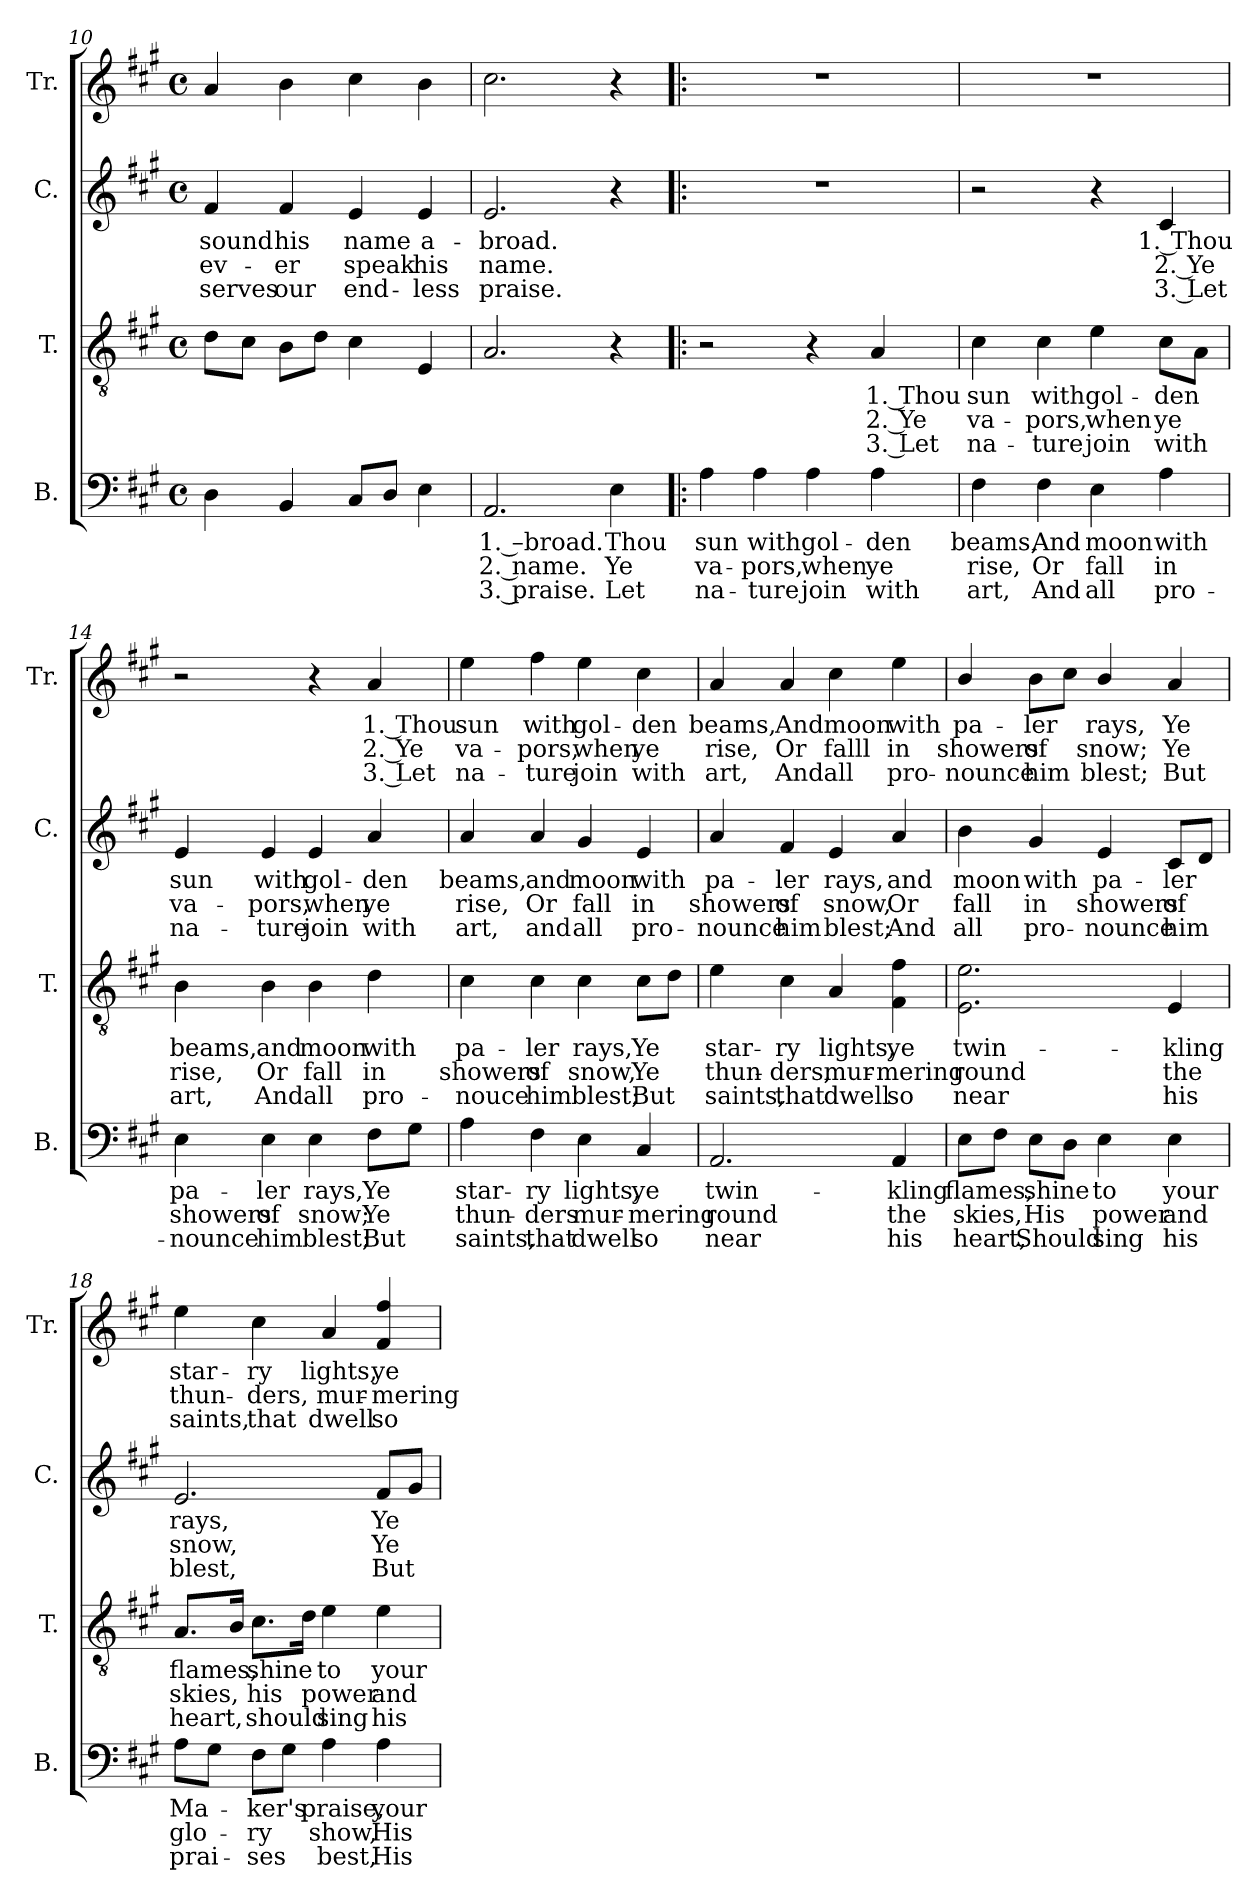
**kern	**text	**text	**text	**kern	**text	**text	**text	**kern	**text	**text	**text	**kern	**text	**text	**text
*part4	*part4	*part4	*part4	*part3	*part3	*part3	*part3	*part2	*part2	*part2	*part2	*part1	*part1	*part1	*part1
*staff4	*staff4	*staff4	*staff4	*staff3	*staff3	*staff3	*staff3	*staff2	*staff2	*staff2	*staff2	*staff1	*staff1	*staff1	*staff1
*I"B.	*	*	*	*I"T.	*	*	*	*I"C.	*	*	*	*I"Tr.	*	*	*
*I'B.	*	*	*	*I'T.	*	*	*	*I'C.	*	*	*	*I'Tr.	*	*	*
*clefF4	*	*	*	*clefGv2	*	*	*	*clefG2	*	*	*	*clefG2	*	*	*
*k[f#c#g#]	*	*	*	*k[f#c#g#]	*	*	*	*k[f#c#g#]	*	*	*	*k[f#c#g#]	*	*	*
*M4/4	*	*	*	*M4/4	*	*	*	*M4/4	*	*	*	*M4/4	*	*	*
*met(c)	*	*	*	*met(c)	*	*	*	*met(c)	*	*	*	*met(c)	*	*	*
=10	=10	=10	=10	=10	=10	=10	=10	=10	=10	=10	=10	=10	=10	=10	=10
4D\	.	.	.	8d\L	.	.	.	4f#/	sound	ev-	-serves	4a/	.	.	.
.	.	.	.	8c#\J	.	.	.	.	.	.	.	.	.	.	.
4BB/	.	.	.	8B\L	.	.	.	4f#/	his	-er	our	4b\	.	.	.
.	.	.	.	8d\J	.	.	.	.	.	.	.	.	.	.	.
8C#/L	.	.	.	4c#\	.	.	.	4e/	name	speak	end-	4cc#\	.	.	.
8D/J	.	.	.	.	.	.	.	.	.	.	.	.	.	.	.
4E\	.	.	.	4E/	.	.	.	4e/	a-	his	-less	4b\	.	.	.
=11	=11	=11	=11	=11	=11	=11	=11	=11	=11	=11	=11	=11	=11	=11	=11
2.AA/	1. –broad.	2. name.	3. praise.	2.A/	.	.	.	2.e/	-broad.	name.	praise.	2.cc#\	.	.	.
4E\	Thou	Ye	Let	4r	.	.	.	4r	.	.	.	4r	.	.	.
=12!|:	=12!|:	=12!|:	=12!|:	=12!|:	=12!|:	=12!|:	=12!|:	=12!|:	=12!|:	=12!|:	=12!|:	=12!|:	=12!|:	=12!|:	=12!|:
4A\	sun	va-	na-	2r	.	.	.	1r	.	.	.	1r	.	.	.
4A\	with	-pors,	-ture	.	.	.	.	.	.	.	.	.	.	.	.
4A\	gol-	when	join	4r	.	.	.	.	.	.	.	.	.	.	.
4A\	-den	ye	with	4A/	1. Thou	2. Ye	3. Let	.	.	.	.	.	.	.	.
!!LO:LB:g=z
=13	=13	=13	=13	=13	=13	=13	=13	=13	=13	=13	=13	=13	=13	=13	=13
4F#\	beams,	rise,	art,	4c#\	sun	va-	na-	2r	.	.	.	1r	.	.	.
4F#\	And	Or	And	4c#\	with	-pors,	-ture	.	.	.	.	.	.	.	.
4E\	moon	fall	all	4e\	gol-	when	join	4r	.	.	.	.	.	.	.
4A\	with	in	pro-	8c#\L	-den	ye	with	4c#/	1. Thou	2. Ye	3. Let	.	.	.	.
.	.	.	.	8A\J	.	.	.	.	.	.	.	.	.	.	.
=14	=14	=14	=14	=14	=14	=14	=14	=14	=14	=14	=14	=14	=14	=14	=14
4E\	pa-	showers	-nounce	4B\	beams,	rise,	art,	4e/	sun	va-	na-	2r	.	.	.
4E\	-ler	of	him	4B\	and	Or	And	4e/	with	-pors,	-ture	.	.	.	.
4E\	rays,	snow;	blest;	4B\	moon	fall	all	4e/	gol-	when	join	4r	.	.	.
8F#\L	Ye	Ye	But	4d\	with	in	pro-	4a/	-den	ye	with	4a/	1. Thou	2. Ye	3. Let
8G#\J	.	.	.	.	.	.	.	.	.	.	.	.	.	.	.
=15	=15	=15	=15	=15	=15	=15	=15	=15	=15	=15	=15	=15	=15	=15	=15
4A\	star-	thun-	saints,	4c#\	pa-	showers	-nouce	4a/	beams,	rise,	art,	4ee\	sun	va-	na-
4F#\	-ry	-ders	that	4c#\	-ler	of	him	4a/	and	Or	and	4ff#\	with	-pors,	-ture
4E\	lights,	mur-	dwell	4c#\	rays,	snow,	blest;	4g#/	moon	fall	all	4ee\	gol-	when	join
4C#/	ye	-mering	so	8c#\L	Ye	Ye	But	4e/	with	in	pro-	4cc#\	-den	ye	with
.	.	.	.	8d\J	.	.	.	.	.	.	.	.	.	.	.
=16	=16	=16	=16	=16	=16	=16	=16	=16	=16	=16	=16	=16	=16	=16	=16
2.AA/	twin-	round	near	4e\	star-	thun-	saints,	4a/	pa-	showers	-nounce	4a/	beams,	rise,	art,
.	.	.	.	4c#\	-ry	-ders,	that	4f#/	-ler	of	him	4a/	And	Or	And
.	.	.	.	4A/	lights,	mur-	dwell	4e/	rays,	snow,	blest;	4cc#\	moon	falll	all
4AA/	-kling	the	his	4F#\ 4f#\	ye	-mering	so	4a/	and	Or	And	4ee\	with	in	pro-
!!LO:PB:g=z
=17	=17	=17	=17	=17	=17	=17	=17	=17	=17	=17	=17	=17	=17	=17	=17
8E\L	flames,	skies,	heart,	2.E\ 2.e\	twin-	round	near	4b\	moon	fall	all	4b/	pa-	showers	-nounce
8F#\J	.	.	.	.	.	.	.	.	.	.	.	.	.	.	.
8E\L	shine	His	Should	.	.	.	.	4g#/	with	in	pro-	8b\L	-ler	of	him
8D\J	.	.	.	.	.	.	.	.	.	.	.	8cc#\J	.	.	.
4E\	to	power	sing	.	.	.	.	4e/	pa-	showers	-nounce	4b/	rays,	snow;	blest;
4E\	your	and	his	4E/	-kling	the	his	8c#/L	-ler	of	him	4a/	Ye	Ye	But
.	.	.	.	.	.	.	.	8d/J	.	.	.	.	.	.	.
=18	=18	=18	=18	=18	=18	=18	=18	=18	=18	=18	=18	=18	=18	=18	=18
8A\L	Ma-	glo-	prai-	8.A/L	flames,	skies,	heart,	2.e/	rays,	snow,	blest,	4ee\	star-	thun-	saints,
8G#\J	.	.	.	.	.	.	.	.	.	.	.	.	.	.	.
.	.	.	.	16B/Jk	.	.	.	.	.	.	.	.	.	.	.
8F#\L	-ker's	-ry	-ses	8.c#\L	shine	his	should	.	.	.	.	4cc#\	-ry	-ders,	that
8G#\J	.	.	.	.	.	.	.	.	.	.	.	.	.	.	.
.	.	.	.	16d\Jk	.	.	.	.	.	.	.	.	.	.	.
4A\	praise,	show,	best,	4e\	to	power	sing	.	.	.	.	4a/	lights,	mur-	dwell
4A\	your	His	His	4e\	your	and	his	8f#/L	Ye	Ye	But	4f#/ 4ff#/	ye	-mering	so
.	.	.	.	.	.	.	.	8g#/J	.	.	.	.	.	.	.
=	=	=	=	=	=	=	=	=	=	=	=	=	=	=	=
*-	*-	*-	*-	*-	*-	*-	*-	*-	*-	*-	*-	*-	*-	*-	*-
